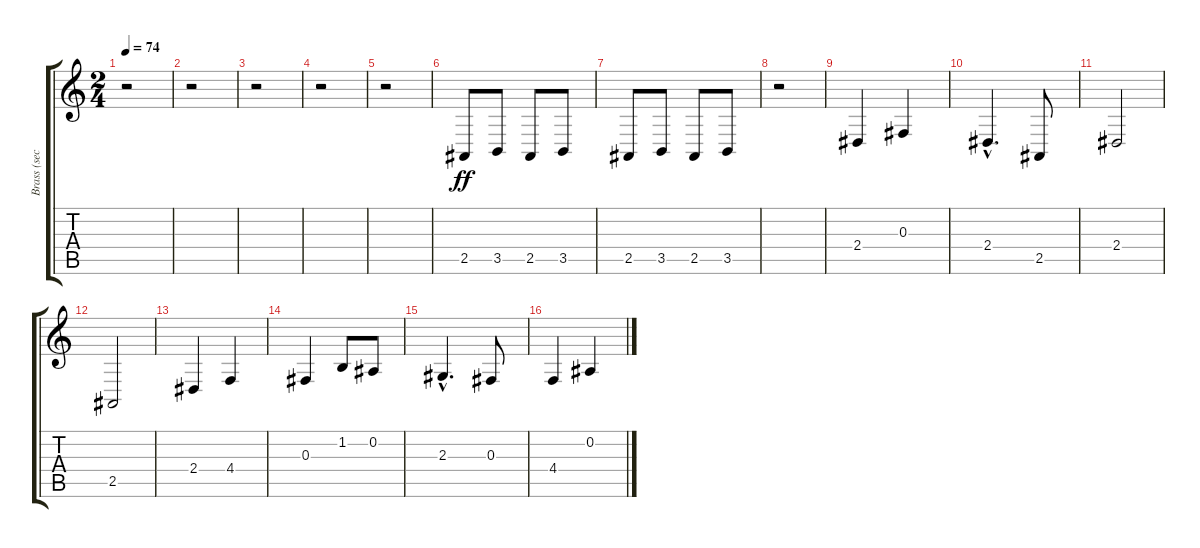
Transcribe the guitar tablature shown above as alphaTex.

\track ("Brass (section)" "Brass (sec") {instrument brasssection}
\staff {score tabs}
\tuning (Eb4 Bb3 Gb3 Db3 Ab2 Eb2) {hide}
\ts (2 4)
\tempo 74
\clef g2
\ks c
r.2{dy ff} |
r.2 |
r.2 |
r.2 |
r.2 |
2.5.8 3.5.8 2.5.8 3.5.8 |
2.5.8 3.5.8 2.5.8 3.5.8 |
r.2 |
2.4.4 0.3.4 |
2.4{hac}.4{d} 2.5.8 |
2.4.2 |
2.5.2 |
2.4.4 4.4.4 |
0.3.4 1.2.8 0.2.8 |
2.3{hac}.4{d} 0.3.8 |
4.4.4 0.2.4
